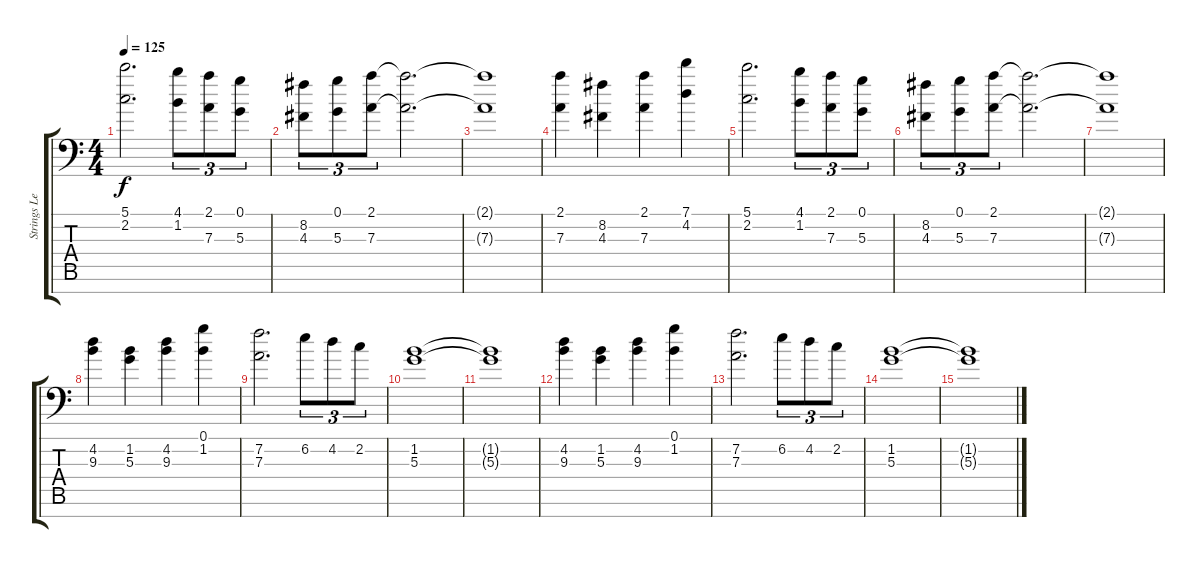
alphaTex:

\track ("Strings Lead" "Strings Le") {instrument stringensemble1}
\staff {score tabs}
\tuning (G5 Bb4 D4 F3 Ab2 B1 E1) {hide}
\ts (4 4)
\tempo 125
\clef f4
\ks c
(5.1 2.2).2{d dy f} (4.1 1.2).8{tu (3 2)} (2.1 7.3).8{tu (3 2)} (0.1 5.3).8{tu (3 2)} |
(8.2 4.3).8{tu (3 2)} (0.1 5.3).8{tu (3 2)} (2.1 7.3).8{tu (3 2)} (2.1{t} 7.3{t}).2{d} |
(2.1{t} 7.3{t}).1 |
(2.1 7.3).4 (8.2 4.3).4 (2.1 7.3).4 (7.1 4.2).4 |
(5.1 2.2).2{d} (4.1 1.2).8{tu (3 2)} (2.1 7.3).8{tu (3 2)} (0.1 5.3).8{tu (3 2)} |
(8.2 4.3).8{tu (3 2)} (0.1 5.3).8{tu (3 2)} (2.1 7.3).8{tu (3 2)} (2.1{t} 7.3{t}).2{d} |
(2.1{t} 7.3{t}).1 |
(4.2 9.3).4 (1.2 5.3).4 (4.2 9.3).4 (0.1 1.2).4 |
(7.2 7.3).2{d} 6.2.8{tu (3 2)} 4.2.8{tu (3 2)} 2.2.8{tu (3 2)} |
(1.2 5.3).1 |
(1.2{t} 5.3{t}).1 |
(4.2 9.3).4 (1.2 5.3).4 (4.2 9.3).4 (0.1 1.2).4 |
(7.2 7.3).2{d} 6.2.8{tu (3 2)} 4.2.8{tu (3 2)} 2.2.8{tu (3 2)} |
(1.2 5.3).1 |
(1.2{t} 5.3{t}).1
